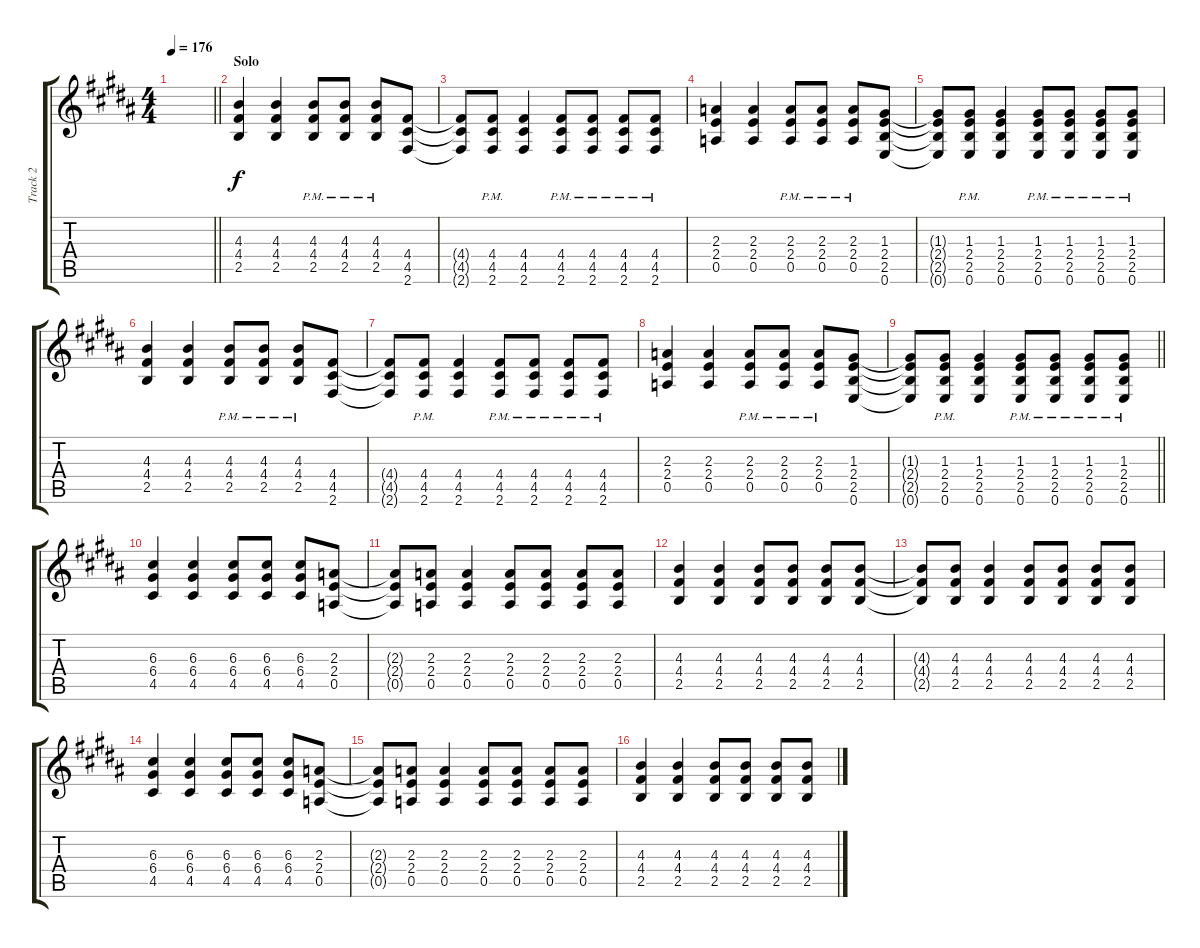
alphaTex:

\track ("Track 2" "Track 2") {instrument distortionguitar}
\staff {score tabs}
\tuning (E4 B3 G3 D3 A2 E2) {hide}
\ts (4 4)
\tempo 176
\clef g2
\barLineRight lightlight
\ks b
|
\section ("" "Solo")
(4.3 4.4 2.5).4 (4.3 4.4 2.5).4 (4.3{pm} 4.4{pm} 2.5{pm}).8 (4.3{pm} 4.4{pm} 2.5{pm}).8 (4.3{pm} 4.4{pm} 2.5{pm}).8 (4.4 4.5 2.6).8 |
(4.4{t} 4.5{t} 2.6{t}).8 (4.4{pm} 4.5{pm} 2.6{pm}).8 (4.4 4.5 2.6).4 (4.4{pm} 4.5{pm} 2.6{pm}).8 (4.4{pm} 4.5{pm} 2.6{pm}).8 (4.4{pm} 4.5{pm} 2.6{pm}).8 (4.4{pm} 4.5{pm} 2.6{pm}).8 |
(2.3 2.4 0.5).4 (2.3 2.4 0.5).4 (2.3{pm} 2.4{pm} 0.5{pm}).8 (2.3{pm} 2.4{pm} 0.5{pm}).8 (2.3{pm} 2.4{pm} 0.5{pm}).8 (1.3 2.4 2.5 0.6).8 |
(1.3{t} 2.4{t} 2.5{t} 0.6{t}).8 (1.3{pm} 2.4{pm} 2.5{pm} 0.6{pm}).8 (1.3 2.4 2.5 0.6).4 (1.3{pm} 2.4{pm} 2.5{pm} 0.6{pm}).8 (1.3{pm} 2.4{pm} 2.5{pm} 0.6{pm}).8 (1.3{pm} 2.4{pm} 2.5{pm} 0.6{pm}).8 (1.3{pm} 2.4{pm} 2.5{pm} 0.6{pm}).8 |
(4.3 4.4 2.5).4 (4.3 4.4 2.5).4 (4.3{pm} 4.4{pm} 2.5{pm}).8 (4.3{pm} 4.4{pm} 2.5{pm}).8 (4.3{pm} 4.4{pm} 2.5{pm}).8 (4.4 4.5 2.6).8 |
(4.4{t} 4.5{t} 2.6{t}).8 (4.4{pm} 4.5{pm} 2.6{pm}).8 (4.4 4.5 2.6).4 (4.4{pm} 4.5{pm} 2.6{pm}).8 (4.4{pm} 4.5{pm} 2.6{pm}).8 (4.4{pm} 4.5{pm} 2.6{pm}).8 (4.4{pm} 4.5{pm} 2.6{pm}).8 |
(2.3 2.4 0.5).4 (2.3 2.4 0.5).4 (2.3{pm} 2.4{pm} 0.5{pm}).8 (2.3{pm} 2.4{pm} 0.5{pm}).8 (2.3{pm} 2.4{pm} 0.5{pm}).8 (1.3 2.4 2.5 0.6).8 |
\barLineRight lightlight
(1.3{t} 2.4{t} 2.5{t} 0.6{t}).8 (1.3{pm} 2.4{pm} 2.5{pm} 0.6{pm}).8 (1.3 2.4 2.5 0.6).4 (1.3{pm} 2.4{pm} 2.5{pm} 0.6{pm}).8 (1.3{pm} 2.4{pm} 2.5{pm} 0.6{pm}).8 (1.3{pm} 2.4{pm} 2.5{pm} 0.6{pm}).8 (1.3{pm} 2.4{pm} 2.5{pm} 0.6{pm}).8 |
(6.3 6.4 4.5).4 (6.3 6.4 4.5).4 (6.3 6.4 4.5).8 (6.3 6.4 4.5).8 (6.3 6.4 4.5).8 (2.3 2.4 0.5).8 |
(2.3{t} 2.4{t} 0.5{t}).8 (2.3 2.4 0.5).8 (2.3 2.4 0.5).4 (2.3 2.4 0.5).8 (2.3 2.4 0.5).8 (2.3 2.4 0.5).8 (2.3 2.4 0.5).8 |
(4.3 4.4 2.5).4 (4.3 4.4 2.5).4 (4.3 4.4 2.5).8 (4.3 4.4 2.5).8 (4.3 4.4 2.5).8 (4.3 4.4 2.5).8 |
(4.3{t} 4.4{t} 2.5{t}).8 (4.3 4.4 2.5).8 (4.3 4.4 2.5).4 (4.3 4.4 2.5).8 (4.3 4.4 2.5).8 (4.3 4.4 2.5).8 (4.3 4.4 2.5).8 |
(6.3 6.4 4.5).4 (6.3 6.4 4.5).4 (6.3 6.4 4.5).8 (6.3 6.4 4.5).8 (6.3 6.4 4.5).8 (2.3 2.4 0.5).8 |
(2.3{t} 2.4{t} 0.5{t}).8 (2.3 2.4 0.5).8 (2.3 2.4 0.5).4 (2.3 2.4 0.5).8 (2.3 2.4 0.5).8 (2.3 2.4 0.5).8 (2.3 2.4 0.5).8 |
(4.3 4.4 2.5).4 (4.3 4.4 2.5).4 (4.3 4.4 2.5).8 (4.3 4.4 2.5).8 (4.3 4.4 2.5).8 (4.3 4.4 2.5).8
